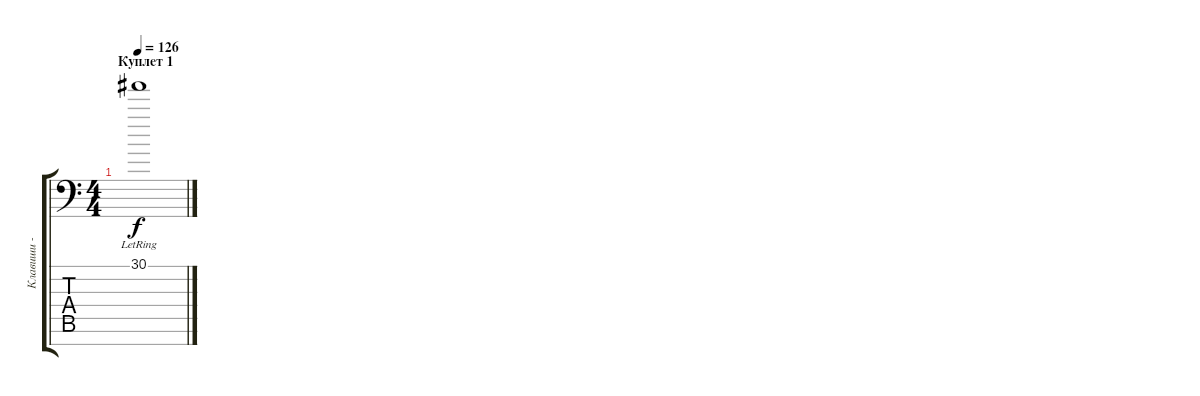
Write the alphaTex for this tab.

\track ("Клавиши - соло" "Клавиши - ") {instrument brightacousticpiano}
\staff {score tabs}
\tuning (E4 B3 G3 D3 A2 E2 C-1) {hide}
\ts (4 4)
\section ("" "Куплет 1")
\tempo 126
\clef f4
\ks c
30.1{lr}.1{dy f}
